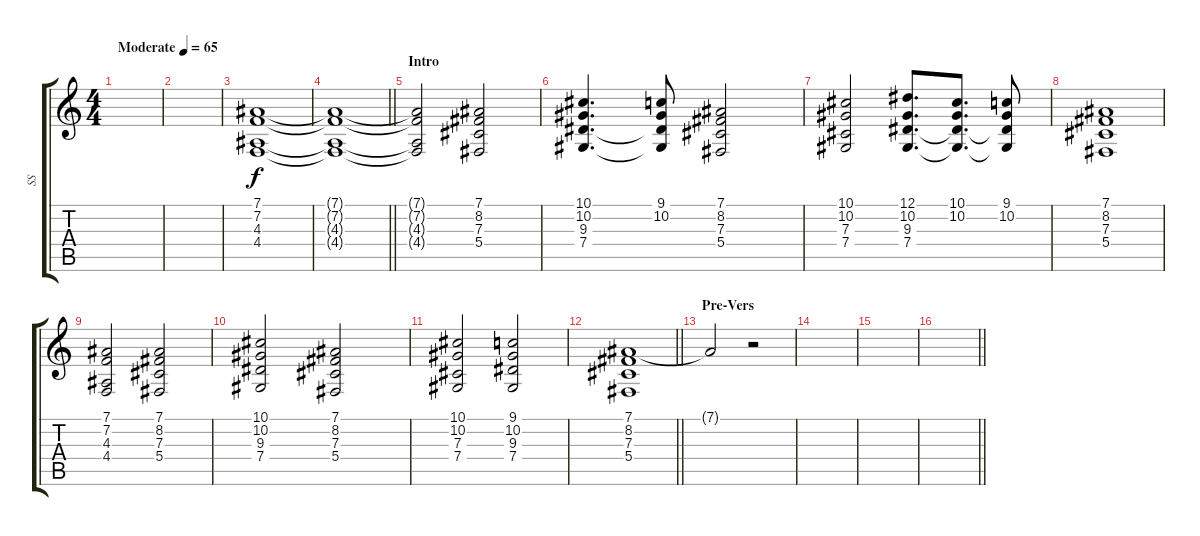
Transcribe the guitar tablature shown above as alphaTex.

\track ("SS" "SS") {instrument synthstrings1}
\staff {score tabs}
\tuning (Eb4 Bb3 Gb3 Db3 Ab2 Eb2) {hide}
\ts (4 4)
\tempo (65 "Moderate")
\clef g2
\ks c
|
|
(7.1 7.2 4.3 4.4).1{volume 9} |
\barLineRight lightlight
(7.1{t} 7.2{t} 4.3{t} 4.4{t}).1 |
\section ("" "Intro")
(7.1{t} 7.2{t} 4.3{t} 4.4{t}).2 (7.1 8.2 7.3 5.4).2 |
(10.1 10.2 9.3 7.4).4{d} (9.1 10.2 9.3{t} 7.4{t}).8 (7.1 8.2 7.3 5.4).2 |
(10.1 10.2 7.3 7.4).2 (12.1 10.2 9.3 7.4).8{d} (10.1 10.2 9.3{t} 7.4{t}).8{d} (9.1 10.2 9.3{t} 7.4{t}).8 |
(7.1 8.2 7.3 5.4).1 |
(7.1 7.2 4.3 4.4).2 (7.1 8.2 7.3 5.4).2 |
(10.1 10.2 9.3 7.4).2 (7.1 8.2 7.3 5.4).2 |
(10.1 10.2 7.3 7.4).2 (9.1 10.2 9.3 7.4).2 |
\barLineRight lightlight
(7.1 8.2 7.3 5.4).1{volume 2} |
\section ("" "Pre-Vers")
7.1{t}.2 r.2 |
|
|
\barLineRight lightlight
